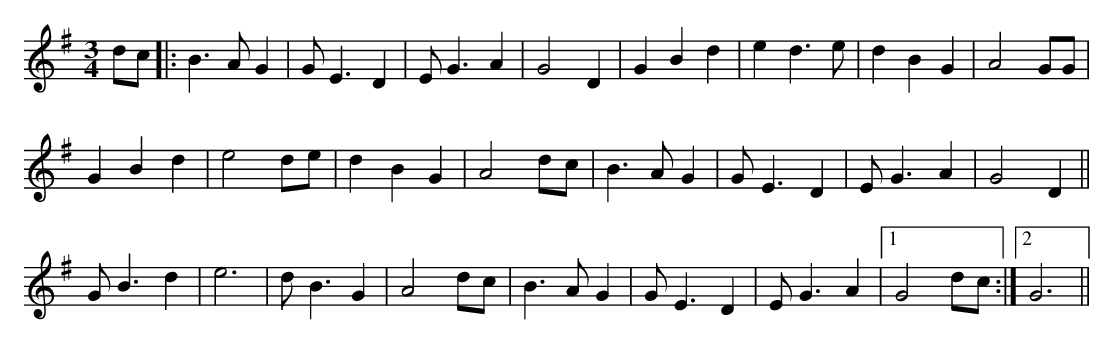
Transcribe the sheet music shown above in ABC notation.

X:1
M:3/4
K:G
dc|:B3AG2|GE3D2|EG3A2|G4D2|G2B2d2|e2d3e|d2B2G2|A4GG|
G2B2d2|e4de|d2B2G2|A4 dc|B3AG2|GE3D2|EG3A2|G4 D2||
GB3d2|e6|dB3G2|A4dc|B3AG2|GE3D2|EG3A2|1 G4 dc:|2 G6||
